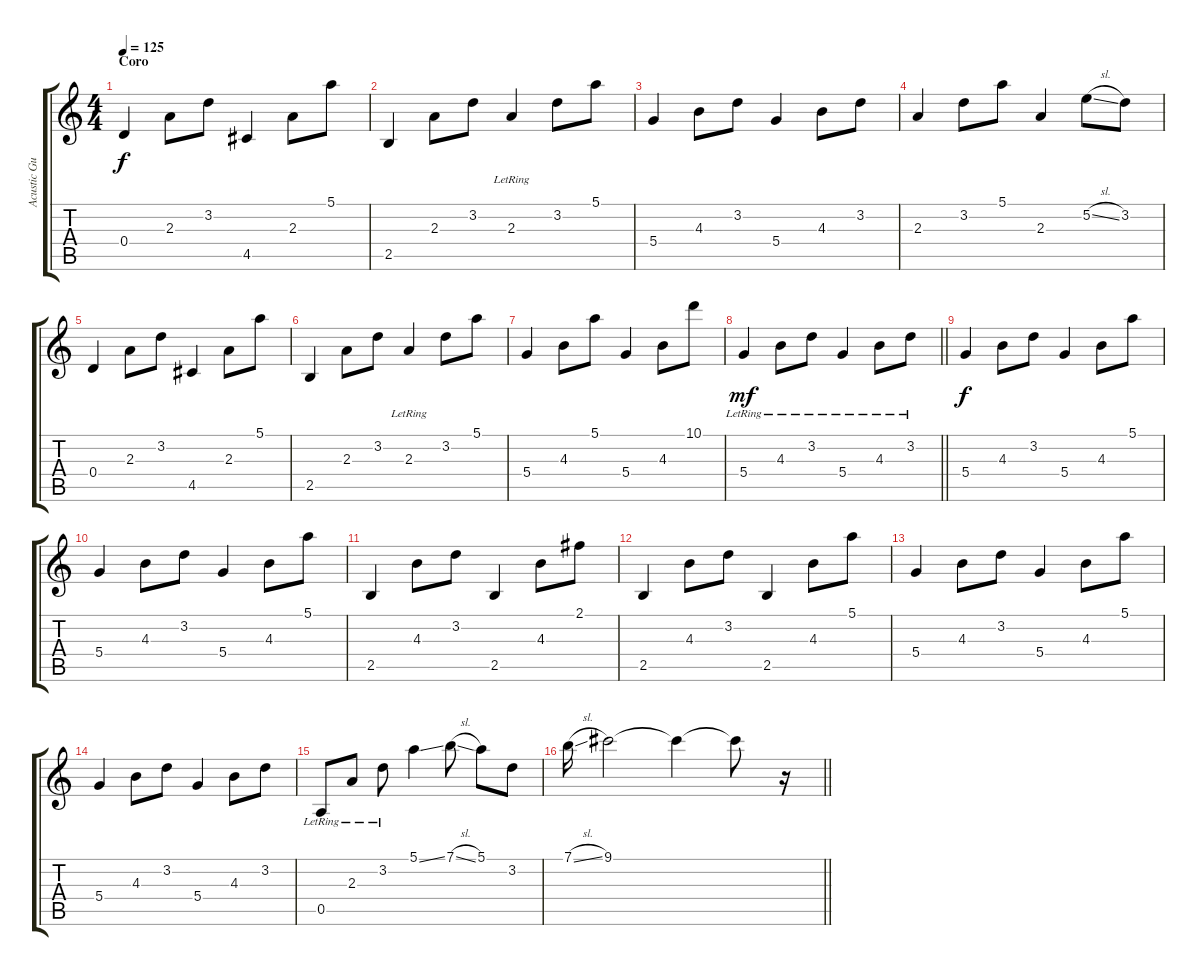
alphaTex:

\track ("Acustic Guitar" "Acustic Gu") {instrument electricguitarjazz}
\staff {score tabs}
\tuning (E4 B3 G3 D3 A2 E2) {hide}
\ts (4 4)
\section ("" "Coro")
\tempo 125
\clef g2
\ks c
0.4.4{dy f} 2.3.8 3.2.8 4.5.4 2.3.8 5.1.8 |
2.5.4 2.3.8 3.2.8 2.3{lr}.4 3.2.8 5.1.8 |
5.4.4 4.3.8 3.2.8 5.4.4 4.3.8 3.2.8 |
2.3.4 3.2.8 5.1.8 2.3.4 5.2{sl}.8 3.2.8 |
0.4.4 2.3.8 3.2.8 4.5.4 2.3.8 5.1.8 |
2.5.4 2.3.8 3.2.8 2.3{lr}.4 3.2.8 5.1.8 |
5.4.4 4.3.8 5.1.8 5.4.4 4.3.8 10.1.8 |
\barLineRight lightlight
5.4{lr}.4{dy mf} 4.3{lr}.8 3.2{lr}.8 5.4{lr}.4 4.3{lr}.8 3.2{lr}.8 |
5.4.4{dy f} 4.3.8 3.2.8 5.4.4 4.3.8 5.1.8 |
5.4.4 4.3.8 3.2.8 5.4.4 4.3.8 5.1.8 |
2.5.4 4.3.8 3.2.8 2.5.4 4.3.8 2.1.8 |
2.5.4 4.3.8 3.2.8 2.5.4 4.3.8 5.1.8 |
5.4.4 4.3.8 3.2.8 5.4.4 4.3.8 5.1.8 |
5.4.4 4.3.8 3.2.8 5.4.4 4.3.8 3.2.8 |
0.5{lr}.8 2.3{lr}.8 3.2{lr}.8 5.1{ss}.4 7.1{sl}.8 5.1.8 3.2.8 |
\barLineRight lightlight
7.1{sl}.16 9.1.2 9.1{t}.4 9.1{t}.8 r.16
